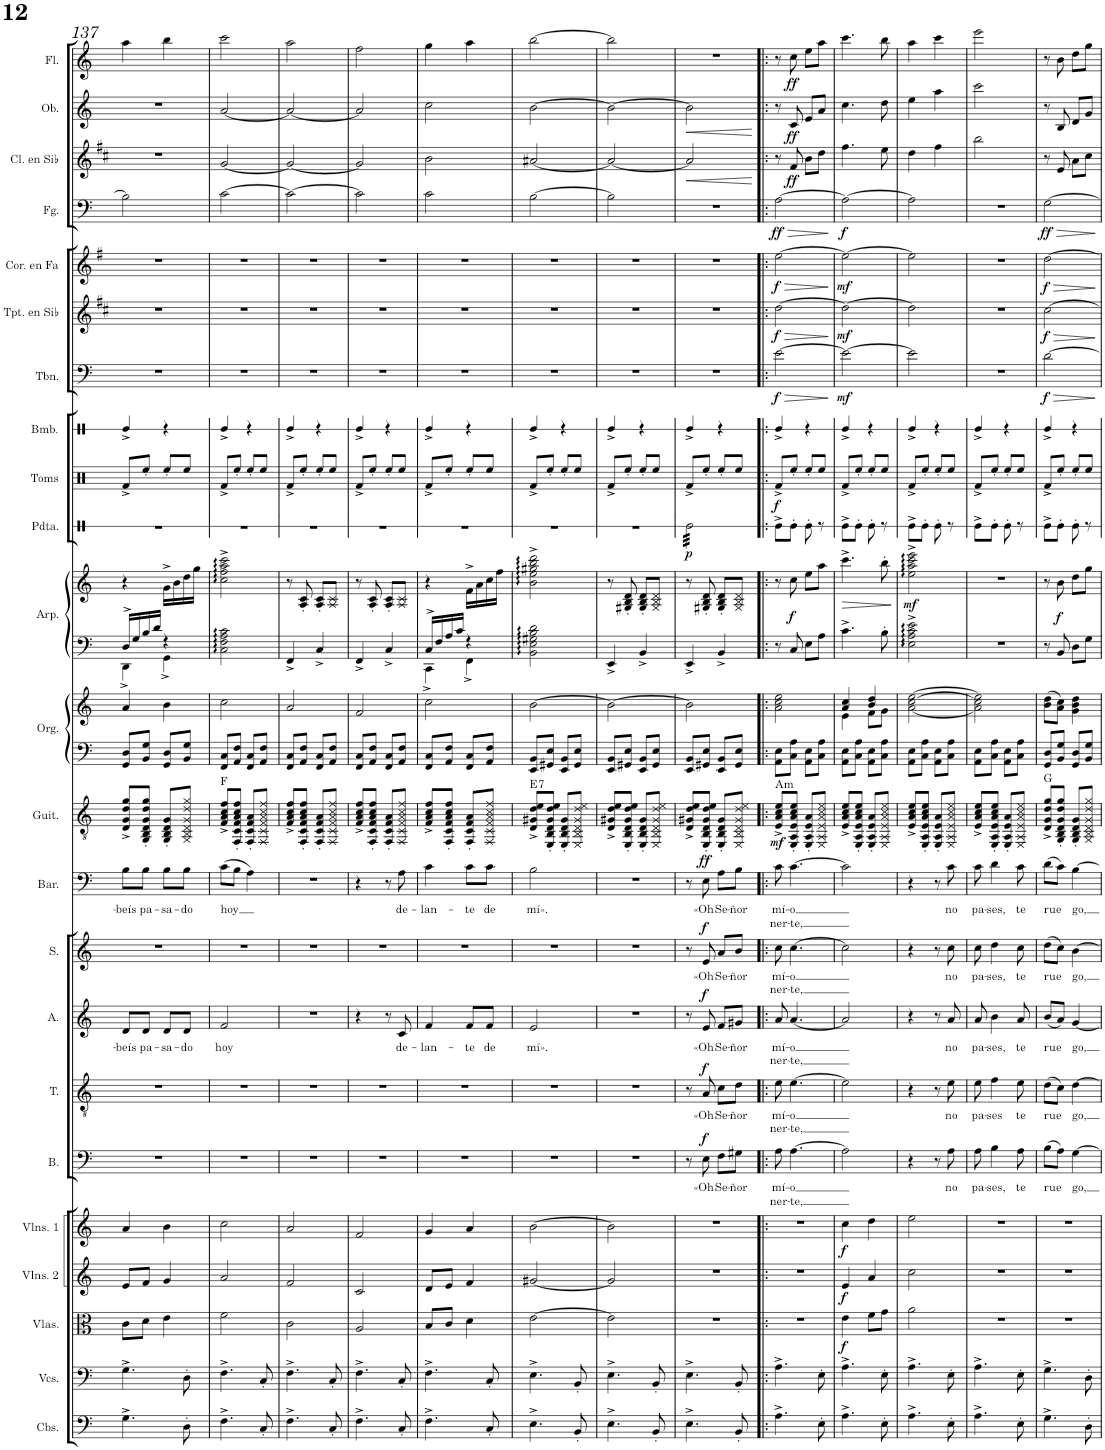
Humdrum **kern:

**kern	**kern	**kern	**dynam	**kern	**dynam	**kern	**dynam	**kern	**text	**text	**dynam	**kern	**text	**text	**dynam	**kern	**text	**text	**dynam	**kern	**text	**text	**dynam	**kern	**text	**text	**dynam	**kern	**dynam	**harte	**kern	**kern	**kern	**kern	**dynam	**kern	**dynam	**kern	**dynam	**kern	**kern	**dynam	**kern	**dynam	**kern	**dynam	**kern	**dynam	**kern	**dynam	**kern	**dynam	**kern	**dynam
*part23	*part22	*part21	*part21	*part20	*part20	*part19	*part19	*part18	*part18	*part18	*part18	*part17	*part17	*part17	*part17	*part16	*part16	*part16	*part16	*part15	*part15	*part15	*part15	*part14	*part14	*part14	*part14	*part13	*part13	*part13	*part12	*part12	*part11	*part11	*part11	*part10	*part10	*part9	*part9	*part8	*part7	*part7	*part6	*part6	*part5	*part5	*part4	*part4	*part3	*part3	*part2	*part2	*part1	*part1
*staff25	*staff24	*staff23	*staff23	*staff22	*staff22	*staff21	*staff21	*staff20	*staff20	*staff20	*staff20	*staff19	*staff19	*staff19	*staff19	*staff18	*staff18	*staff18	*staff18	*staff17	*staff17	*staff17	*staff17	*staff16	*staff16	*staff16	*staff16	*staff15	*staff15	*	*staff14	*staff13	*staff12	*staff11	*staff11/12	*staff10	*staff10	*staff9	*staff9	*staff8	*staff7	*staff7	*staff6	*staff6	*staff5	*staff5	*staff4	*staff4	*staff3	*staff3	*staff2	*staff2	*staff1	*staff1
*I"Contrabajos	*I"Violonchelos	*I"Violas	*	*I"Violines 2	*	*I"Violines 1	*	*I"Bajo	*	*	*	*I"Tenor	*	*	*	*I"Alto	*	*	*	*I"Soprano	*	*	*	*I"Barítono	*	*	*	*I"Guitarra clásica	*	*	*I"Órgano	*	*I"Arpa	*	*	*I"Pandereta	*	*I"Toms	*	*I"Bombo	*I"Trombón	*	*I"Trompeta en Sib	*	*I"Trompa en Fa	*	*I"Fagot	*	*I"Clarinete en Sib	*	*I"Oboe	*	*I"Flauta	*
*I'Cbs.	*I'Vcs.	*I'Vlas.	*	*I'Vlns. 2	*	*I'Vlns. 1	*	*I'B.	*	*	*	*I'T.	*	*	*	*I'A.	*	*	*	*I'S.	*	*	*	*I'Bar.	*	*	*	*I'Guit.	*	*	*	*	*I'Arp.	*	*	*I'Pdta.	*	*I'Toms	*	*I'Bmb.	*I'Tbn.	*	*I'Tpt. en Sib	*	*	*	*I'Fg.	*	*I'Cl. en Sib	*	*I'Ob.	*	*I'Fl.	*
!!LO:PB:g=z
*clefF4	*clefF4	*clefC3	*	*clefG2	*	*clefG2	*	*clefF4	*	*	*	*clefGv2	*	*	*	*clefG2	*	*	*	*clefG2	*	*	*	*clefF4	*	*	*	*clefGv2	*	*	*clefF4	*clefG2	*clefF4	*clefG2	*	*clefX	*	*clefX	*	*clefX	*clefF4	*	*clefG2	*	*clefG2	*	*clefF4	*	*clefG2	*	*clefG2	*	*clefG2	*
*Trd7c12	*	*	*	*	*	*	*	*	*	*	*	*	*	*	*	*	*	*	*	*	*	*	*	*	*	*	*	*	*	*	*	*	*	*	*	*	*	*	*	*	*	*	*Trd1c2	*	*Trd4c7	*	*	*	*Trd1c2	*	*	*	*	*
*k[]	*k[]	*k[]	*	*k[]	*	*k[]	*	*k[]	*	*	*	*k[]	*	*	*	*k[]	*	*	*	*k[]	*	*	*	*k[]	*	*	*	*k[]	*	*	*k[]	*k[]	*k[]	*k[]	*	*k[]	*	*k[]	*	*k[]	*k[]	*	*k[f#c#]	*	*k[f#]	*	*k[]	*	*k[f#c#]	*	*k[]	*	*k[]	*
*M2/4	*M2/4	*M2/4	*	*M2/4	*	*M2/4	*	*M2/4	*	*	*	*M2/4	*	*	*	*M2/4	*	*	*	*M2/4	*	*	*	*M2/4	*	*	*	*M2/4	*	*	*M2/4	*M2/4	*M2/4	*M2/4	*	*M2/4	*	*M2/4	*	*M2/4	*M2/4	*	*M2/4	*	*M2/4	*	*M2/4	*	*M2/4	*	*M2/4	*	*M2/4	*
=137	=137	=137	=137	=137	=137	=137	=137	=137	=137	=137	=137	=137	=137	=137	=137	=137	=137	=137	=137	=137	=137	=137	=137	=137	=137	=137	=137	=137	=137	=137	=137	=137	=137	=137	=137	=137	=137	=137	=137	=137	=137	=137	=137	=137	=137	=137	=137	=137	=137	=137	=137	=137	=137	=137
!	!	!	!	!	!	!	!	!	!	!	!	!	!	!	!	!	!LO:LY:b	!	!	!	!	!	!	!	!LO:LY:b	!	!	!	!	!	!	!	!	!	!	!	!	!	!	!	!	!	!	!	!	!	!	!	!	!	!	!	!	!
*	*	*	*	*	*	*	*	*	*	*	*	*	*	*	*	*	*	*	*	*	*	*	*	*	*	*	*	*	*	*	*	*	*^	*	*	*	*	*	*	*	*	*	*	*	*	*	*	*	*	*	*	*	*	*
4.G^\	4.G^\	8c\L	.	8e/L	.	4a/	.	2r	.	.	.	2r	.	.	.	8d/L	-beís	.	.	2r	.	.	.	8B\L	-beís	.	.	8D/^ 8G/^ 8d/^ 8g/^L	.	.	8GG/ 8D/L	4a/	16D^/LL	4DD^\	4r	.	2r	.	8Rf^/L	.	4Re^/	2r	.	2r	.	2r	.	2B\]	.	2r	.	2r	.	4aa\	.
.	.	.	.	.	.	.	.	.	.	.	.	.	.	.	.	.	.	.	.	.	.	.	.	.	.	.	.	.	.	.	.	.	16G/	.	.	.	.	.	.	.	.	.	.	.	.	.	.	.	.	.	.	.	.	.	.
!	!	!	!	!	!	!	!	!	!	!	!	!	!	!	!	!	!LO:LY:b	!	!	!	!	!	!	!	!LO:LY:b	!	!	!	!	!	!	!	!	!	!	!	!	!	!	!	!	!	!	!	!	!	!	!	!	!	!	!	!	!	!
.	.	8d\J	.	8f/J	.	.	.	.	.	.	.	.	.	.	.	8d/J	pa-	.	.	.	.	.	.	8B\J	pa-	.	.	8GG/' 8BB/' 8D/' 8G/' 8d/' 8g/'J	.	.	8BB/ 8G/J	.	16B/	.	.	.	.	.	8Ree'/J	.	.	.	.	.	.	.	.	.	.	.	.	.	.	.	.
.	.	.	.	.	.	.	.	.	.	.	.	.	.	.	.	.	.	.	.	.	.	.	.	.	.	.	.	.	.	.	.	.	16d/JJ	.	.	.	.	.	.	.	.	.	.	.	.	.	.	.	.	.	.	.	.	.	.
!	!	!	!	!	!	!	!	!	!	!	!	!	!	!	!	!	!LO:LY:b	!	!	!	!	!	!	!	!LO:LY:b	!	!	!	!	!	!	!	!	!	!	!	!	!	!	!	!	!	!	!	!	!	!	!	!	!	!	!	!	!	!
.	.	4e\	.	4g/	.	4b\	.	.	.	.	.	.	.	.	.	8d/L	-sa-	.	.	.	.	.	.	8B\L	-sa-	.	.	8GG/' 8BB/' 8D/' 8G/'L	.	.	8GG/ 8D/L	4b\	4r	4GG^\	16g^\LL	.	.	.	8Ree'/L	.	4r	.	.	.	.	.	.	.	.	.	.	.	.	4bb\	.
.	.	.	.	.	.	.	.	.	.	.	.	.	.	.	.	.	.	.	.	.	.	.	.	.	.	.	.	.	.	.	.	.	.	.	16b\	.	.	.	.	.	.	.	.	.	.	.	.	.	.	.	.	.	.	.	.
!	!	!	!	!	!	!	!	!	!	!	!	!	!	!	!	!	!LO:LY:b	!	!	!	!	!	!	!	!LO:LY:b	!	!	!	!	!	!	!	!	!	!	!	!	!	!	!	!	!	!	!	!	!	!	!	!	!	!	!	!	!	!
8D'\	8D'\	.	.	.	.	.	.	.	.	.	.	.	.	.	.	8d/J	-do	.	.	.	.	.	.	8B\J	-do	.	.	8GG/ 8BB/ 8D/ 8G/ 8d/ 8g/J	.	.	8BB/ 8G/J	.	.	.	16dd\	.	.	.	8Ree/J	.	.	.	.	.	.	.	.	.	.	.	.	.	.	.	.
.	.	.	.	.	.	.	.	.	.	.	.	.	.	.	.	.	.	.	.	.	.	.	.	.	.	.	.	.	.	.	.	.	.	.	16gg\JJ	.	.	.	.	.	.	.	.	.	.	.	.	.	.	.	.	.	.	.	.
*	*	*	*	*	*	*	*	*	*	*	*	*	*	*	*	*	*	*	*	*	*	*	*	*	*	*	*	*	*	*	*	*	*v	*v	*	*	*	*	*	*	*	*	*	*	*	*	*	*	*	*	*	*	*	*	*
=138	=138	=138	=138	=138	=138	=138	=138	=138	=138	=138	=138	=138	=138	=138	=138	=138	=138	=138	=138	=138	=138	=138	=138	=138	=138	=138	=138	=138	=138	=138	=138	=138	=138	=138	=138	=138	=138	=138	=138	=138	=138	=138	=138	=138	=138	=138	=138	=138	=138	=138	=138	=138	=138	=138
!	!	!	!	!	!	!	!	!	!	!	!	!	!	!	!	!	!LO:LY:b	!	!	!	!	!	!	!	!LO:LY:b	!	!	!	!	!	!	!	!	!	!	!	!	!	!	!	!	!	!	!	!	!	!	!	!	!	!	!	!	!
4.F^\	4.F^\	2f\	.	2a/	.	2cc\	.	2r	.	.	.	2r	.	.	.	2f/	hoy	.	.	2r	.	.	.	(8c\L	hoy	.	.	8F/^ 8A/^ 8c/^ 8f/^L	.	F:maj	8FF/ 8C/L	2cc\	2C\ 2F\ 2A\ 2c\	2cc\^ 2ff\^ 2aa\^ 2ccc\^	.	2r	.	8Rf^/L	.	4Re^/	2r	.	2r	.	2r	.	[2c\	.	[2g/	.	[2a/	.	2ccc\	.
.	.	.	.	.	.	.	.	.	.	.	.	.	.	.	.	.	.	.	.	.	.	.	.	8B\J	.	.	.	8FF/' 8C/' 8F/' 8A/' 8c/' 8f/'J	.	.	8AA/ 8F/J	.	.	.	.	.	.	8Ree'/J	.	.	.	.	.	.	.	.	.	.	.	.	.	.	.	.
.	.	.	.	.	.	.	.	.	.	.	.	.	.	.	.	.	.	.	.	.	.	.	.	4A\)	.	.	.	8FF/' 8C/' 8F/' 8A/'L	.	.	8FF/ 8C/L	.	.	.	.	.	.	8Ree'/L	.	4r	.	.	.	.	.	.	.	.	.	.	.	.	.	.
8C'/	8C'/	.	.	.	.	.	.	.	.	.	.	.	.	.	.	.	.	.	.	.	.	.	.	.	.	.	.	8FF/ 8C/ 8F/ 8A/ 8c/ 8f/J	.	.	8AA/ 8F/J	.	.	.	.	.	.	8Ree/J	.	.	.	.	.	.	.	.	.	.	.	.	.	.	.	.
=139	=139	=139	=139	=139	=139	=139	=139	=139	=139	=139	=139	=139	=139	=139	=139	=139	=139	=139	=139	=139	=139	=139	=139	=139	=139	=139	=139	=139	=139	=139	=139	=139	=139	=139	=139	=139	=139	=139	=139	=139	=139	=139	=139	=139	=139	=139	=139	=139	=139	=139	=139	=139	=139	=139
4.F^\	4.F^\	2c\	.	2f/	.	2a/	.	2r	.	.	.	2r	.	.	.	2r	.	.	.	2r	.	.	.	2r	.	.	.	8F/^ 8A/^ 8c/^ 8f/^L	.	.	8FF/ 8C/L	2a/	4FF^/	8r	.	2r	.	8Rf^/L	.	4Re^/	2r	.	2r	.	2r	.	2c\_	.	2g/_	.	2a/_	.	2aa\	.
.	.	.	.	.	.	.	.	.	.	.	.	.	.	.	.	.	.	.	.	.	.	.	.	.	.	.	.	8FF/' 8C/' 8F/' 8A/' 8c/' 8f/'J	.	.	8AA/ 8F/J	.	.	8A/' 8c/'	.	.	.	8Ree'/J	.	.	.	.	.	.	.	.	.	.	.	.	.	.	.	.
.	.	.	.	.	.	.	.	.	.	.	.	.	.	.	.	.	.	.	.	.	.	.	.	.	.	.	.	8FF/' 8C/' 8F/' 8A/'L	.	.	8FF/ 8C/L	.	4C^/	8A/' 8c/'L	.	.	.	8Ree'/L	.	4r	.	.	.	.	.	.	.	.	.	.	.	.	.	.
8C'/	8C'/	.	.	.	.	.	.	.	.	.	.	.	.	.	.	.	.	.	.	.	.	.	.	.	.	.	.	8FF/ 8C/ 8F/ 8A/ 8c/ 8f/J	.	.	8AA/ 8F/J	.	.	8A/ 8c/J	.	.	.	8Ree/J	.	.	.	.	.	.	.	.	.	.	.	.	.	.	.	.
=140	=140	=140	=140	=140	=140	=140	=140	=140	=140	=140	=140	=140	=140	=140	=140	=140	=140	=140	=140	=140	=140	=140	=140	=140	=140	=140	=140	=140	=140	=140	=140	=140	=140	=140	=140	=140	=140	=140	=140	=140	=140	=140	=140	=140	=140	=140	=140	=140	=140	=140	=140	=140	=140	=140
4.F^\	4.F^\	2A/	.	2c/	.	2f/	.	2r	.	.	.	2r	.	.	.	4r	.	.	.	2r	.	.	.	4r	.	.	.	8F/^ 8A/^ 8c/^ 8f/^L	.	.	8FF/ 8C/L	2f/	4FF^/	8r	.	2r	.	8Rf^/L	.	4Re^/	2r	.	2r	.	2r	.	2c\]	.	2g/]	.	2a/]	.	2ff\	.
.	.	.	.	.	.	.	.	.	.	.	.	.	.	.	.	.	.	.	.	.	.	.	.	.	.	.	.	8FF/' 8C/' 8F/' 8A/' 8c/' 8f/'J	.	.	8AA/ 8F/J	.	.	8A/' 8c/'	.	.	.	8Ree'/J	.	.	.	.	.	.	.	.	.	.	.	.	.	.	.	.
.	.	.	.	.	.	.	.	.	.	.	.	.	.	.	.	8r	.	.	.	.	.	.	.	8r	.	.	.	8FF/' 8C/' 8F/' 8A/'L	.	.	8FF/ 8C/L	.	4C^/	8A/' 8c/'L	.	.	.	8Ree'/L	.	4r	.	.	.	.	.	.	.	.	.	.	.	.	.	.
!	!	!	!	!	!	!	!	!	!	!	!	!	!	!	!	!	!LO:LY:b	!	!	!	!	!	!	!	!LO:LY:b	!	!	!	!	!	!	!	!	!	!	!	!	!	!	!	!	!	!	!	!	!	!	!	!	!	!	!	!	!
8C'/	8C'/	.	.	.	.	.	.	.	.	.	.	.	.	.	.	8c/	de-	.	.	.	.	.	.	8A\	de-	.	.	8FF/ 8C/ 8F/ 8A/ 8c/ 8f/J	.	.	8AA/ 8F/J	.	.	8A/ 8c/J	.	.	.	8Ree/J	.	.	.	.	.	.	.	.	.	.	.	.	.	.	.	.
=141	=141	=141	=141	=141	=141	=141	=141	=141	=141	=141	=141	=141	=141	=141	=141	=141	=141	=141	=141	=141	=141	=141	=141	=141	=141	=141	=141	=141	=141	=141	=141	=141	=141	=141	=141	=141	=141	=141	=141	=141	=141	=141	=141	=141	=141	=141	=141	=141	=141	=141	=141	=141	=141	=141
!	!	!	!	!	!	!	!	!	!	!	!	!	!	!	!	!	!LO:LY:b	!	!	!	!	!	!	!	!LO:LY:b	!	!	!	!	!	!	!	!	!	!	!	!	!	!	!	!	!	!	!	!	!	!	!	!	!	!	!	!	!
*	*	*	*	*	*	*	*	*	*	*	*	*	*	*	*	*	*	*	*	*	*	*	*	*	*	*	*	*	*	*	*	*	*^	*	*	*	*	*	*	*	*	*	*	*	*	*	*	*	*	*	*	*	*	*
4.F^\	4.F^\	8B/L	.	8d/L	.	4g/	.	2r	.	.	.	2r	.	.	.	4f/	-lan-	.	.	2r	.	.	.	4c\	-lan-	.	.	8F/^ 8A/^ 8c/^ 8f/^L	.	.	8FF/ 8C/L	2cc\	16C^/LL	4CC^\	4r	.	2r	.	8Rf^/L	.	4Re^/	2r	.	2r	.	2r	.	2c\	.	2b\	.	2cc\	.	4gg\	.
.	.	.	.	.	.	.	.	.	.	.	.	.	.	.	.	.	.	.	.	.	.	.	.	.	.	.	.	.	.	.	.	.	16F/	.	.	.	.	.	.	.	.	.	.	.	.	.	.	.	.	.	.	.	.	.	.
.	.	8c/J	.	8e/J	.	.	.	.	.	.	.	.	.	.	.	.	.	.	.	.	.	.	.	.	.	.	.	8FF/' 8C/' 8F/' 8A/' 8c/' 8f/'J	.	.	8AA/ 8F/J	.	16A/	.	.	.	.	.	8Ree'/J	.	.	.	.	.	.	.	.	.	.	.	.	.	.	.	.
.	.	.	.	.	.	.	.	.	.	.	.	.	.	.	.	.	.	.	.	.	.	.	.	.	.	.	.	.	.	.	.	.	16c/JJ	.	.	.	.	.	.	.	.	.	.	.	.	.	.	.	.	.	.	.	.	.	.
!	!	!	!	!	!	!	!	!	!	!	!	!	!	!	!	!	!LO:LY:b	!	!	!	!	!	!	!	!LO:LY:b	!	!	!	!	!	!	!	!	!	!	!	!	!	!	!	!	!	!	!	!	!	!	!	!	!	!	!	!	!	!
.	.	4d\	.	4f/	.	4a/	.	.	.	.	.	.	.	.	.	8f/L	-te	.	.	.	.	.	.	8c\L	-te	.	.	8FF/' 8C/' 8F/' 8A/'L	.	.	8FF/ 8C/L	.	4r	4FF^\	16f^\LL	.	.	.	8Ree'/L	.	4r	.	.	.	.	.	.	.	.	.	.	.	.	4aa\	.
.	.	.	.	.	.	.	.	.	.	.	.	.	.	.	.	.	.	.	.	.	.	.	.	.	.	.	.	.	.	.	.	.	.	.	16a\	.	.	.	.	.	.	.	.	.	.	.	.	.	.	.	.	.	.	.	.
!	!	!	!	!	!	!	!	!	!	!	!	!	!	!	!	!	!LO:LY:b	!	!	!	!	!	!	!	!LO:LY:b	!	!	!	!	!	!	!	!	!	!	!	!	!	!	!	!	!	!	!	!	!	!	!	!	!	!	!	!	!	!
8C'/	8C'/	.	.	.	.	.	.	.	.	.	.	.	.	.	.	8f/J	de	.	.	.	.	.	.	8c\J	de	.	.	8FF/ 8C/ 8F/ 8A/ 8c/ 8f/J	.	.	8AA/ 8F/J	.	.	.	16cc\	.	.	.	8Ree/J	.	.	.	.	.	.	.	.	.	.	.	.	.	.	.	.
.	.	.	.	.	.	.	.	.	.	.	.	.	.	.	.	.	.	.	.	.	.	.	.	.	.	.	.	.	.	.	.	.	.	.	16ff\JJ	.	.	.	.	.	.	.	.	.	.	.	.	.	.	.	.	.	.	.	.
*	*	*	*	*	*	*	*	*	*	*	*	*	*	*	*	*	*	*	*	*	*	*	*	*	*	*	*	*	*	*	*	*	*v	*v	*	*	*	*	*	*	*	*	*	*	*	*	*	*	*	*	*	*	*	*	*
=142	=142	=142	=142	=142	=142	=142	=142	=142	=142	=142	=142	=142	=142	=142	=142	=142	=142	=142	=142	=142	=142	=142	=142	=142	=142	=142	=142	=142	=142	=142	=142	=142	=142	=142	=142	=142	=142	=142	=142	=142	=142	=142	=142	=142	=142	=142	=142	=142	=142	=142	=142	=142	=142	=142
!	!	!	!	!	!	!	!	!	!	!	!	!	!	!	!	!	!LO:LY:b	!	!	!	!	!	!	!	!LO:LY:b	!	!	!	!	!LO:H:kt=7	!	!	!	!	!	!	!	!	!	!	!	!	!	!	!	!	!	!	!	!	!	!	!	!
4.E^\	4.E^\	[2e\	.	[2g#X/	.	[2b\	.	2r	.	.	.	2r	.	.	.	2e/	mí».	.	.	2r	.	.	.	2B\	mí».	.	.	8D/^ 8G#X/^ 8d/^ 8e/^L	.	E:7	8EE/ 8BB/L	[2b\	2BB\ 2E\ 2G#X\ 2B\ 2d\	2b\^ 2ee\^ 2gg#X\^ 2bb\^ 2ddd\^	.	2r	.	8Rf^/L	.	4Re^/	2r	.	2r	.	2r	.	[2B\	.	[2a#X/	.	[2b\	.	[2bb\	.
.	.	.	.	.	.	.	.	.	.	.	.	.	.	.	.	.	.	.	.	.	.	.	.	.	.	.	.	8EE/' 8BB/' 8D/' 8G#/' 8d/' 8e/'J	.	.	8GG#X/ 8E/J	.	.	.	.	.	.	8Ree'/J	.	.	.	.	.	.	.	.	.	.	.	.	.	.	.	.
.	.	.	.	.	.	.	.	.	.	.	.	.	.	.	.	.	.	.	.	.	.	.	.	.	.	.	.	8EE/' 8BB/' 8D/' 8G#/'L	.	.	8EE/ 8BB/L	.	.	.	.	.	.	8Ree'/L	.	4r	.	.	.	.	.	.	.	.	.	.	.	.	.	.
8BB'/	8BB'/	.	.	.	.	.	.	.	.	.	.	.	.	.	.	.	.	.	.	.	.	.	.	.	.	.	.	8EE/ 8BB/ 8D/ 8G#/ 8d/ 8e/J	.	.	8GG#/ 8E/J	.	.	.	.	.	.	8Ree/J	.	.	.	.	.	.	.	.	.	.	.	.	.	.	.	.
=143	=143	=143	=143	=143	=143	=143	=143	=143	=143	=143	=143	=143	=143	=143	=143	=143	=143	=143	=143	=143	=143	=143	=143	=143	=143	=143	=143	=143	=143	=143	=143	=143	=143	=143	=143	=143	=143	=143	=143	=143	=143	=143	=143	=143	=143	=143	=143	=143	=143	=143	=143	=143	=143	=143
4.E^\	4.E^\	2e\]	.	2g#/]	.	2b\]	.	2r	.	.	.	2r	.	.	.	2r	.	.	.	2r	.	.	.	2r	.	.	.	8D/^ 8G#X/^ 8d/^ 8e/^L	.	.	8EE/ 8BB/L	2b\_	4EE^/	8r	.	2r	.	8Rf^/L	.	4Re^/	2r	.	2r	.	2r	.	2B\]	.	2a#/_	.	2b\_	.	2bb\]	.
.	.	.	.	.	.	.	.	.	.	.	.	.	.	.	.	.	.	.	.	.	.	.	.	.	.	.	.	8EE/' 8BB/' 8D/' 8G#/' 8d/' 8e/'J	.	.	8GG#X/ 8E/J	.	.	8G#X/' 8B/' 8d/'	.	.	.	8Ree'/J	.	.	.	.	.	.	.	.	.	.	.	.	.	.	.	.
.	.	.	.	.	.	.	.	.	.	.	.	.	.	.	.	.	.	.	.	.	.	.	.	.	.	.	.	8EE/' 8BB/' 8D/' 8G#/'L	.	.	8EE/ 8BB/L	.	4BB^/	8G#/' 8B/' 8d/'L	.	.	.	8Ree'/L	.	4r	.	.	.	.	.	.	.	.	.	.	.	.	.	.
8BB'/	8BB'/	.	.	.	.	.	.	.	.	.	.	.	.	.	.	.	.	.	.	.	.	.	.	.	.	.	.	8EE/ 8BB/ 8D/ 8G#/ 8d/ 8e/J	.	.	8GG#/ 8E/J	.	.	8G#/ 8B/ 8d/J	.	.	.	8Ree/J	.	.	.	.	.	.	.	.	.	.	.	.	.	.	.	.
=144	=144	=144	=144	=144	=144	=144	=144	=144	=144	=144	=144	=144	=144	=144	=144	=144	=144	=144	=144	=144	=144	=144	=144	=144	=144	=144	=144	=144	=144	=144	=144	=144	=144	=144	=144	=144	=144	=144	=144	=144	=144	=144	=144	=144	=144	=144	=144	=144	=144	=144	=144	=144	=144	=144
!	!	!	!	!	!	!	!	!	!	!	!	!	!	!	!	!	!	!	!	!	!	!	!	!	!	!	!	!	!	!	!	!	!	!	!	!	!LO:DY:b	!	!	!	!	!	!	!	!	!	!	!	!	!LO:HP:b	!	!LO:HP:b	!	!
*	*	*	*	*	*	*	*	*	*	*	*	*	*	*	*	*	*	*	*	*	*	*	*	*	*	*	*	*	*	*	*	*	*	*	*	*tremolo	*	*	*	*	*	*	*	*	*	*	*	*	*	*	*	*	*	*
4.E^\	4.E^\	2r	.	2r	.	2r	.	8r	.	.	.	8r	.	.	.	8r	.	.	.	8r	.	.	.	8r	.	.	.	8D/^ 8G#X/^ 8d/^ 8e/^L	.	.	8EE/ 8BB/L	2b\]	4EE^/	8r	.	32Re\LLL	p	8Rf^/L	.	4Re^/	2r	.	2r	.	2r	.	2r	.	2a#/]	<	2b\]	<	2r	.
.	.	.	.	.	.	.	.	.	.	.	.	.	.	.	.	.	.	.	.	.	.	.	.	.	.	.	.	.	.	.	.	.	.	.	.	32Re\	.	.	.	.	.	.	.	.	.	.	.	.	.	.	.	.	.	.
.	.	.	.	.	.	.	.	.	.	.	.	.	.	.	.	.	.	.	.	.	.	.	.	.	.	.	.	.	.	.	.	.	.	.	.	32Re\	.	.	.	.	.	.	.	.	.	.	.	.	.	.	.	.	.	.
.	.	.	.	.	.	.	.	.	.	.	.	.	.	.	.	.	.	.	.	.	.	.	.	.	.	.	.	.	.	.	.	.	.	.	.	32Re\	.	.	.	.	.	.	.	.	.	.	.	.	.	.	.	.	.	.
!	!	!	!	!	!	!	!	!	!LO:LY:b	!	!LO:DY:a	!	!LO:LY:b	!	!LO:DY:a	!	!LO:LY:b	!	!LO:DY:a	!	!LO:LY:b	!	!LO:DY:a	!	!LO:LY:b	!	!LO:DY:a	!	!	!	!	!	!	!	!	!	!	!	!	!	!	!	!	!	!	!	!	!	!	!	!	!	!	!
.	.	.	.	.	.	.	.	8E\	«Oh	.	f	8A/	«Oh	.	f	8e/	«Oh	.	f	8e/	«Oh	.	f	8E\	«Oh	.	ff	8EE/' 8BB/' 8D/' 8G#/' 8d/' 8e/'J	.	.	8GG#X/ 8E/J	.	.	8G#X/' 8B/' 8d/'	.	32Re\	.	8Ree'/J	.	.	.	.	.	.	.	.	.	.	.	.	.	.	.	.
.	.	.	.	.	.	.	.	.	.	.	.	.	.	.	.	.	.	.	.	.	.	.	.	.	.	.	.	.	.	.	.	.	.	.	.	32Re\	.	.	.	.	.	.	.	.	.	.	.	.	.	.	.	.	.	.
.	.	.	.	.	.	.	.	.	.	.	.	.	.	.	.	.	.	.	.	.	.	.	.	.	.	.	.	.	.	.	.	.	.	.	.	32Re\	.	.	.	.	.	.	.	.	.	.	.	.	.	.	.	.	.	.
.	.	.	.	.	.	.	.	.	.	.	.	.	.	.	.	.	.	.	.	.	.	.	.	.	.	.	.	.	.	.	.	.	.	.	.	32Re\	.	.	.	.	.	.	.	.	.	.	.	.	.	.	.	.	.	.
!	!	!	!	!	!	!	!	!	!LO:LY:b	!	!	!	!LO:LY:b	!	!	!	!LO:LY:b	!	!	!	!LO:LY:b	!	!	!	!LO:LY:b	!	!	!	!	!	!	!	!	!	!	!	!	!	!	!	!	!	!	!	!	!	!	!	!	!	!	!	!	!
.	.	.	.	.	.	.	.	8F\L	Se-	.	.	8c\L	Se-	.	.	8f/L	Se-	.	.	8a/L	Se-	.	.	8A\L	Se-	.	.	8EE/' 8BB/' 8D/' 8G#/'L	.	.	8EE/ 8BB/L	.	4BB^/	8G#/' 8B/' 8d/'L	.	32Re\	.	8Ree'/L	.	4r	.	.	.	.	.	.	.	.	.	.	.	.	.	.
.	.	.	.	.	.	.	.	.	.	.	.	.	.	.	.	.	.	.	.	.	.	.	.	.	.	.	.	.	.	.	.	.	.	.	.	32Re\	.	.	.	.	.	.	.	.	.	.	.	.	.	.	.	.	.	.
.	.	.	.	.	.	.	.	.	.	.	.	.	.	.	.	.	.	.	.	.	.	.	.	.	.	.	.	.	.	.	.	.	.	.	.	32Re\	.	.	.	.	.	.	.	.	.	.	.	.	.	.	.	.	.	.
.	.	.	.	.	.	.	.	.	.	.	.	.	.	.	.	.	.	.	.	.	.	.	.	.	.	.	.	.	.	.	.	.	.	.	.	32Re\	.	.	.	.	.	.	.	.	.	.	.	.	.	.	.	.	.	.
!	!	!	!	!	!	!	!	!	!LO:LY:b	!	!	!	!LO:LY:b	!	!	!	!LO:LY:b	!	!	!	!LO:LY:b	!	!	!	!LO:LY:b	!	!	!	!	!	!	!	!	!	!	!	!	!	!	!	!	!	!	!	!	!	!	!	!	!	!	!	!	!
8BB'/	8BB'/	.	.	.	.	.	.	8G#X\J	-ñor	.	.	8d\J	-ñor	.	.	8g#X/J	-ñor	.	.	8b/J	-ñor	.	.	8B\J	-ñor	.	.	8EE/ 8BB/ 8D/ 8G#/ 8d/ 8e/J	.	.	8GG#/ 8E/J	.	.	8G#/ 8B/ 8d/J	.	32Re\	.	8Ree/J	.	.	.	.	.	.	.	.	.	.	.	.	.	.	.	.
.	.	.	.	.	.	.	.	.	.	.	.	.	.	.	.	.	.	.	.	.	.	.	.	.	.	.	.	.	.	.	.	.	.	.	.	32Re\	.	.	.	.	.	.	.	.	.	.	.	.	.	.	.	.	.	.
.	.	.	.	.	.	.	.	.	.	.	.	.	.	.	.	.	.	.	.	.	.	.	.	.	.	.	.	.	.	.	.	.	.	.	.	32Re\	.	.	.	.	.	.	.	.	.	.	.	.	.	.	.	.	.	.
.	.	.	.	.	.	.	.	.	.	.	.	.	.	.	.	.	.	.	.	.	.	.	.	.	.	.	.	.	.	.	.	.	.	.	.	32Re\JJJ	.	.	.	.	.	.	.	.	.	.	.	.	.	.	.	.	.	.
*	*	*	*	*	*	*	*	*	*	*	*	*	*	*	*	*	*	*	*	*	*	*	*	*	*	*	*	*	*	*	*	*	*	*	*	*Xtremolo	*	*	*	*	*	*	*	*	*	*	*	*	*	*	*	*	*	*
.	.	.	.	.	.	.	.	.	.	.	.	.	.	.	.	.	.	.	.	.	.	.	.	.	.	.	.	.	.	.	.	.	.	.	.	.	.	.	.	.	.	.	.	.	.	.	.	.	.	[	.	[	.	.
=145!|:	=145!|:	=145!|:	=145!|:	=145!|:	=145!|:	=145!|:	=145!|:	=145!|:	=145!|:	=145!|:	=145!|:	=145!|:	=145!|:	=145!|:	=145!|:	=145!|:	=145!|:	=145!|:	=145!|:	=145!|:	=145!|:	=145!|:	=145!|:	=145!|:	=145!|:	=145!|:	=145!|:	=145!|:	=145!|:	=145!|:	=145!|:	=145!|:	=145!|:	=145!|:	=145!|:	=145!|:	=145!|:	=145!|:	=145!|:	=145!|:	=145!|:	=145!|:	=145!|:	=145!|:	=145!|:	=145!|:	=145!|:	=145!|:	=145!|:	=145!|:	=145!|:	=145!|:	=145!|:	=145!|:
!	!	!	!	!	!	!	!	!	!LO:LY:b	!LO:LY:b	!	!	!LO:LY:b	!LO:LY:b	!	!	!LO:LY:b	!LO:LY:b	!	!	!LO:LY:b	!LO:LY:b	!	!	!LO:LY:b	!LO:LY:b	!	!	!LO:DY:b	!	!	!	!	!	!	!	!	!	!LO:DY:b	!	!	!LO:HP:b	!	!LO:HP:b	!	!LO:HP:b	!	!LO:HP:b	!	!	!	!	!	!
!	!	!	!	!	!	!	!	!	!	!	!	!	!	!	!	!	!	!	!	!	!	!	!	!	!	!	!	!	!	!LO:H:kt=m	!	!	!	!	!	!	!	!	!	!	!	!LO:DY:n=1:b	!	!LO:DY:n=1:b	!	!LO:DY:n=1:b	!	!LO:DY:n=1:b	!	!	!	!	!	!
4.A^\	4.A^\	2r	.	2r	.	2r	.	8A\	mí-	-ner-	.	8e\	mí-	-ner-	.	8a/	mí-	-ner-	.	8cc\	mí-	-ner-	.	8c\	mí-	-ner-	.	8E/^ 8A/^ 8c/^ 8e/^L	mf	A:min	8AA\ 8E\L	2a\ 2cc\ 2ee\	8r	8r	.	8Re^\L	.	8Rf^/L	f	4Re^/	[2e\	> f	[2dd\	> f	[2ee\	> f	[2A\	> ff	8r	.	8r	.	8r	.
!	!	!	!	!	!	!	!	!	!LO:LY:b	!LO:LY:b	!	!	!LO:LY:b	!LO:LY:b	!	!	!LO:LY:b	!LO:LY:b	!	!	!LO:LY:b	!LO:LY:b	!	!	!LO:LY:b	!LO:LY:b	!	!	!	!	!	!	!	!	!LO:DY:b	!	!	!	!	!	!	!	!	!	!	!	!	!	!	!LO:DY:b	!	!LO:DY:b	!	!LO:DY:b
.	.	.	.	.	.	.	.	[4.A\	-o	-te,	.	[4.e\	-o	-te,	.	[4.a/	-o	-te,	.	[4.cc\	-o	-te,	.	[4.c\	-o	-te,	.	8EE/' 8AA/' 8E/' 8A/' 8c/' 8e/'J	.	.	8C\ 8A\J	.	8C/	8cc\	f	8Re'\J	.	8Ree'/J	.	.	.	.	.	.	.	.	.	.	8f#/	ff	8c/	ff	8cc\	ff
.	.	.	.	.	.	.	.	.	.	.	.	.	.	.	.	.	.	.	.	.	.	.	.	.	.	.	.	8EE/' 8AA/' 8E/' 8A/'L	.	.	8AA\ 8E\L	.	8E\L	8ee\L	.	8Re'\	.	8Ree'/L	.	4r	.	.	.	.	.	.	.	.	8b\L	.	8e/L	.	8ee\L	.
8E'\	8E'\	.	.	.	.	.	.	.	.	.	.	.	.	.	.	.	.	.	.	.	.	.	.	.	.	.	.	8EE/ 8AA/ 8E/ 8A/ 8c/ 8e/J	.	.	8C\ 8A\J	.	8A\J	8aa\J	.	8r	.	8Ree/J	.	.	.	.	.	.	.	.	.	.	8dd\J	.	8a/J	.	8aa\J	.
.	.	.	.	.	.	.	.	.	.	.	.	.	.	.	.	.	.	.	.	.	.	.	.	.	.	.	.	.	.	.	.	.	.	.	.	.	.	.	.	.	.	]	.	]	.	]	.	]	.	.	.	.	.	.
=146	=146	=146	=146	=146	=146	=146	=146	=146	=146	=146	=146	=146	=146	=146	=146	=146	=146	=146	=146	=146	=146	=146	=146	=146	=146	=146	=146	=146	=146	=146	=146	=146	=146	=146	=146	=146	=146	=146	=146	=146	=146	=146	=146	=146	=146	=146	=146	=146	=146	=146	=146	=146	=146	=146
*	*	*	*	*	*	*	*	*	*	*	*	*	*	*	*	*	*	*	*	*	*	*	*	*	*	*	*	*	*	*	*	*^	*	*	*	*	*	*	*	*	*	*	*	*	*	*	*	*	*	*	*	*	*	*
!	!	!	!LO:DY:b	!	!LO:DY:b	!	!LO:DY:b	!	!	!	!	!	!	!	!	!	!	!	!	!	!	!	!	!	!	!	!	!	!	!	!	!	!	!	!	!LO:HP:b	!	!	!	!	!	!	!LO:DY:b	!	!LO:DY:b	!	!LO:DY:b	!	!LO:DY:b	!	!	!	!	!	!
4.A^\	4.A^\	4e\	f	4e/	f	4cc\	f	2A\]	.	.	.	2e\]	.	.	.	2a/]	.	.	.	2cc\]	.	.	.	2c\]	.	.	.	8E/^ 8A/^ 8c/^ 8e/^L	.	.	8AA\ 8E\L	4a/ 4cc/	4e\	4.c^\	4.ccc^\	>	8Re^\L	.	8Rf^/L	.	4Re^/	2e\_	mf	2dd\_	mf	2ee\_	mf	2A\_	f	4.ff#\	.	4.cc\	.	4.ccc\	.
.	.	.	.	.	.	.	.	.	.	.	.	.	.	.	.	.	.	.	.	.	.	.	.	.	.	.	.	8EE/' 8AA/' 8E/' 8A/' 8c/' 8e/'J	.	.	8C\ 8A\J	.	.	.	.	.	8Re'\J	.	8Ree'/J	.	.	.	.	.	.	.	.	.	.	.	.	.	.	.	.
.	.	8f\L	.	4a/	.	4dd\	.	.	.	.	.	.	.	.	.	.	.	.	.	.	.	.	.	.	.	.	.	8EE/' 8AA/' 8E/' 8A/'L	.	.	8AA\ 8E\L	4b/ 4dd/	8f\L	.	.	.	8Re'\	.	8Ree'/L	.	4r	.	.	.	.	.	.	.	.	.	.	.	.	.	.
8E'\	8E'\	8g\J	.	.	.	.	.	.	.	.	.	.	.	.	.	.	.	.	.	.	.	.	.	.	.	.	.	8EE/ 8AA/ 8E/ 8A/ 8c/ 8e/J	.	.	8C\ 8A\J	.	8g\J	8B'\	8bb'\	.	8r	.	8Ree/J	.	.	.	.	.	.	.	.	.	.	8ee\	.	8dd\	.	8bb\	.
*	*	*	*	*	*	*	*	*	*	*	*	*	*	*	*	*	*	*	*	*	*	*	*	*	*	*	*	*	*	*	*	*v	*v	*	*	*	*	*	*	*	*	*	*	*	*	*	*	*	*	*	*	*	*	*	*
.	.	.	.	.	.	.	.	.	.	.	.	.	.	.	.	.	.	.	.	.	.	.	.	.	.	.	.	.	.	.	.	.	.	.	]	.	.	.	.	.	.	.	.	.	.	.	.	.	.	.	.	.	.	.
=147	=147	=147	=147	=147	=147	=147	=147	=147	=147	=147	=147	=147	=147	=147	=147	=147	=147	=147	=147	=147	=147	=147	=147	=147	=147	=147	=147	=147	=147	=147	=147	=147	=147	=147	=147	=147	=147	=147	=147	=147	=147	=147	=147	=147	=147	=147	=147	=147	=147	=147	=147	=147	=147	=147
!	!	!	!	!	!	!	!	!	!	!	!	!	!	!	!	!	!	!	!	!	!	!	!	!	!	!	!	!	!	!	!	!	!	!	!LO:DY:b	!	!	!	!	!	!	!	!	!	!	!	!	!	!	!	!	!	!	!
4.A^\	4.A^\	2a\	.	2cc\	.	2ee\	.	4r	.	.	.	4r	.	.	.	4r	.	.	.	4r	.	.	.	4r	.	.	.	8E/^ 8A/^ 8c/^ 8e/^L	.	.	8AA\ 8E\L	[2a\ [2cc\ [2ee\	2E\^ 2A\^ 2c\^ 2e\^	2ee\^ 2aa\^ 2ccc\^ 2eee\^	mf	8Re^\L	.	8Rf^/L	.	4Re^/	2e\]	.	2dd\]	.	2ee\]	.	2A\]	.	4dd\	.	4ee\	.	4aa\	.
.	.	.	.	.	.	.	.	.	.	.	.	.	.	.	.	.	.	.	.	.	.	.	.	.	.	.	.	8EE/' 8AA/' 8E/' 8A/' 8c/' 8e/'J	.	.	8C\ 8A\J	.	.	.	.	8Re'\J	.	8Ree'/J	.	.	.	.	.	.	.	.	.	.	.	.	.	.	.	.
.	.	.	.	.	.	.	.	8r	.	.	.	8r	.	.	.	8r	.	.	.	8r	.	.	.	8r	.	.	.	8EE/' 8AA/' 8E/' 8A/'L	.	.	8AA\ 8E\L	.	.	.	.	8Re'\	.	8Ree'/L	.	4r	.	.	.	.	.	.	.	.	4ff#\	.	4aa\	.	4ccc\	.
!	!	!	!	!	!	!	!	!	!LO:LY:b	!	!	!	!LO:LY:b	!	!	!	!LO:LY:b	!	!	!	!LO:LY:b	!	!	!	!LO:LY:b	!	!	!	!	!	!	!	!	!	!	!	!	!	!	!	!	!	!	!	!	!	!	!	!	!	!	!	!	!
8E'\	8E'\	.	.	.	.	.	.	8A\	no	.	.	8e\	no	.	.	8a/	no	.	.	8cc\	no	.	.	8c\	no	.	.	8EE/ 8AA/ 8E/ 8A/ 8c/ 8e/J	.	.	8C\ 8A\J	.	.	.	.	8r	.	8Ree/J	.	.	.	.	.	.	.	.	.	.	.	.	.	.	.	.
=148	=148	=148	=148	=148	=148	=148	=148	=148	=148	=148	=148	=148	=148	=148	=148	=148	=148	=148	=148	=148	=148	=148	=148	=148	=148	=148	=148	=148	=148	=148	=148	=148	=148	=148	=148	=148	=148	=148	=148	=148	=148	=148	=148	=148	=148	=148	=148	=148	=148	=148	=148	=148	=148	=148
!	!	!	!	!	!	!	!	!	!LO:LY:b	!	!	!	!LO:LY:b	!	!	!	!LO:LY:b	!	!	!	!LO:LY:b	!	!	!	!LO:LY:b	!	!	!	!	!	!	!	!	!	!	!	!	!	!	!	!	!	!	!	!	!	!	!	!	!	!	!	!	!
4.A^\	4.A^\	2r	.	2r	.	2r	.	8A\	pa-	.	.	8e\	pa-	.	.	8a/	pa-	.	.	8cc\	pa-	.	.	8c\	pa-	.	.	8E/^ 8A/^ 8c/^ 8e/^L	.	.	8AA\ 8E\L	2a\] 2cc\] 2ee\]	2r	2r	.	8Re^\L	.	8Rf^/L	.	4Re^/	2r	.	2r	.	2r	.	2r	.	2bb\	.	2ccc\	.	2eee\	.
!	!	!	!	!	!	!	!	!	!LO:LY:b	!	!	!	!LO:LY:b	!	!	!	!LO:LY:b	!	!	!	!LO:LY:b	!	!	!	!LO:LY:b	!	!	!	!	!	!	!	!	!	!	!	!	!	!	!	!	!	!	!	!	!	!	!	!	!	!	!	!	!
.	.	.	.	.	.	.	.	4B\	-ses,	.	.	4f\	-ses	.	.	4b\	-ses,	.	.	4dd\	-ses,	.	.	4d\	-ses,	.	.	8EE/' 8AA/' 8E/' 8A/' 8c/' 8e/'J	.	.	8C\ 8A\J	.	.	.	.	8Re'\J	.	8Ree'/J	.	.	.	.	.	.	.	.	.	.	.	.	.	.	.	.
.	.	.	.	.	.	.	.	.	.	.	.	.	.	.	.	.	.	.	.	.	.	.	.	.	.	.	.	8EE/' 8AA/' 8E/' 8A/'L	.	.	8AA\ 8E\L	.	.	.	.	8Re'\	.	8Ree'/L	.	4r	.	.	.	.	.	.	.	.	.	.	.	.	.	.
!	!	!	!	!	!	!	!	!	!LO:LY:b	!	!	!	!LO:LY:b	!	!	!	!LO:LY:b	!	!	!	!LO:LY:b	!	!	!	!LO:LY:b	!	!	!	!	!	!	!	!	!	!	!	!	!	!	!	!	!	!	!	!	!	!	!	!	!	!	!	!	!
8E'\	8E'\	.	.	.	.	.	.	8A\	te	.	.	8e\	te	.	.	8a/	te	.	.	8cc\	te	.	.	8c\	te	.	.	8EE/ 8AA/ 8E/ 8A/ 8c/ 8e/J	.	.	8C\ 8A\J	.	.	.	.	8r	.	8Ree/J	.	.	.	.	.	.	.	.	.	.	.	.	.	.	.	.
=149	=149	=149	=149	=149	=149	=149	=149	=149	=149	=149	=149	=149	=149	=149	=149	=149	=149	=149	=149	=149	=149	=149	=149	=149	=149	=149	=149	=149	=149	=149	=149	=149	=149	=149	=149	=149	=149	=149	=149	=149	=149	=149	=149	=149	=149	=149	=149	=149	=149	=149	=149	=149	=149	=149
!	!	!	!	!	!	!	!	!	!LO:LY:b	!	!	!	!LO:LY:b	!	!	!	!LO:LY:b	!	!	!	!LO:LY:b	!	!	!	!LO:LY:b	!	!	!	!	!	!	!	!	!	!	!	!	!	!	!	!	!LO:HP:b	!	!LO:HP:b	!	!LO:HP:b	!	!LO:HP:b	!	!	!	!	!	!
!	!	!	!	!	!	!	!	!	!	!	!	!	!	!	!	!	!	!	!	!	!	!	!	!	!	!	!	!	!	!	!	!	!	!	!	!	!	!	!	!	!	!LO:DY:n=1:b	!	!LO:DY:n=1:b	!	!LO:DY:n=1:b	!	!LO:DY:n=1:b	!	!	!	!	!	!
4.G^\	4.G^\	2r	.	2r	.	2r	.	(8B\L	rue	.	.	(8d\L	rue	.	.	(8b/L	rue	.	.	(8dd\L	rue	.	.	(8d\L	rue	.	.	8D/^ 8G/^ 8d/^ 8g/^L	.	G:maj	8GG/ 8D/L	(8b\ 8dd\L	8r	8r	.	8Re^\L	.	8Rf^/L	.	4Re^/	[2d\	> f	[2cc#\	> f	[2dd\	> f	[2G\	> ff	8r	.	8r	.	8r	.
!	!	!	!	!	!	!	!	!	!	!	!	!	!	!	!	!	!	!	!	!	!	!	!	!	!	!	!	!	!	!	!	!	!	!	!LO:DY:b	!	!	!	!	!	!	!	!	!	!	!	!	!	!	!	!	!	!	!
.	.	.	.	.	.	.	.	8A\J)	.	.	.	8c\J)	.	.	.	8a/J)	.	.	.	8cc\J)	.	.	.	8c\J)	.	.	.	8GG/' 8BB/' 8D/' 8G/' 8d/' 8g/'J	.	.	8BB/ 8G/J	8a\ 8cc\J)	8BB/	8b\	f	8Re'\J	.	8Ree'/J	.	.	.	.	.	.	.	.	.	.	8e/	.	8B/	.	8b\	.
!	!	!	!	!	!	!	!	!	!LO:LY:b	!	!	!	!LO:LY:b	!	!	!	!LO:LY:b	!	!	!	!LO:LY:b	!	!	!	!LO:LY:b	!	!	!	!	!	!	!	!	!	!	!	!	!	!	!	!	!	!	!	!	!	!	!	!	!	!	!	!	!
.	.	.	.	.	.	.	.	[4G\	go,	.	.	[4d\	go,	.	.	[4g/	go,	.	.	[4b\	go,	.	.	[4B\	go,	.	.	8GG/' 8BB/' 8D/' 8G/'L	.	.	8GG/ 8D/L	4g\ 4b\ 4dd\	8D\L	8dd\L	.	8Re'\	.	8Ree'/L	.	4r	.	.	.	.	.	.	.	.	8a\L	.	8d/L	.	8dd\L	.
8D'\	8D'\	.	.	.	.	.	.	.	.	.	.	.	.	.	.	.	.	.	.	.	.	.	.	.	.	.	.	8GG/ 8BB/ 8D/ 8G/ 8d/ 8g/J	.	.	8BB/ 8G/J	.	8G\J	8gg\J	.	8r	.	8Ree/J	.	.	.	.	.	.	.	.	.	.	8cc#\J	.	8g/J	.	8gg\J	.
.	.	.	.	.	.	.	.	.	.	.	.	.	.	.	.	.	.	.	.	.	.	.	.	.	.	.	.	.	.	.	.	.	.	.	.	.	.	.	.	.	.	]	.	]	.	]	.	]	.	.	.	.	.	.
=	=	=	=	=	=	=	=	=	=	=	=	=	=	=	=	=	=	=	=	=	=	=	=	=	=	=	=	=	=	=	=	=	=	=	=	=	=	=	=	=	=	=	=	=	=	=	=	=	=	=	=	=	=	=
*-	*-	*-	*-	*-	*-	*-	*-	*-	*-	*-	*-	*-	*-	*-	*-	*-	*-	*-	*-	*-	*-	*-	*-	*-	*-	*-	*-	*-	*-	*-	*-	*-	*-	*-	*-	*-	*-	*-	*-	*-	*-	*-	*-	*-	*-	*-	*-	*-	*-	*-	*-	*-	*-	*-
